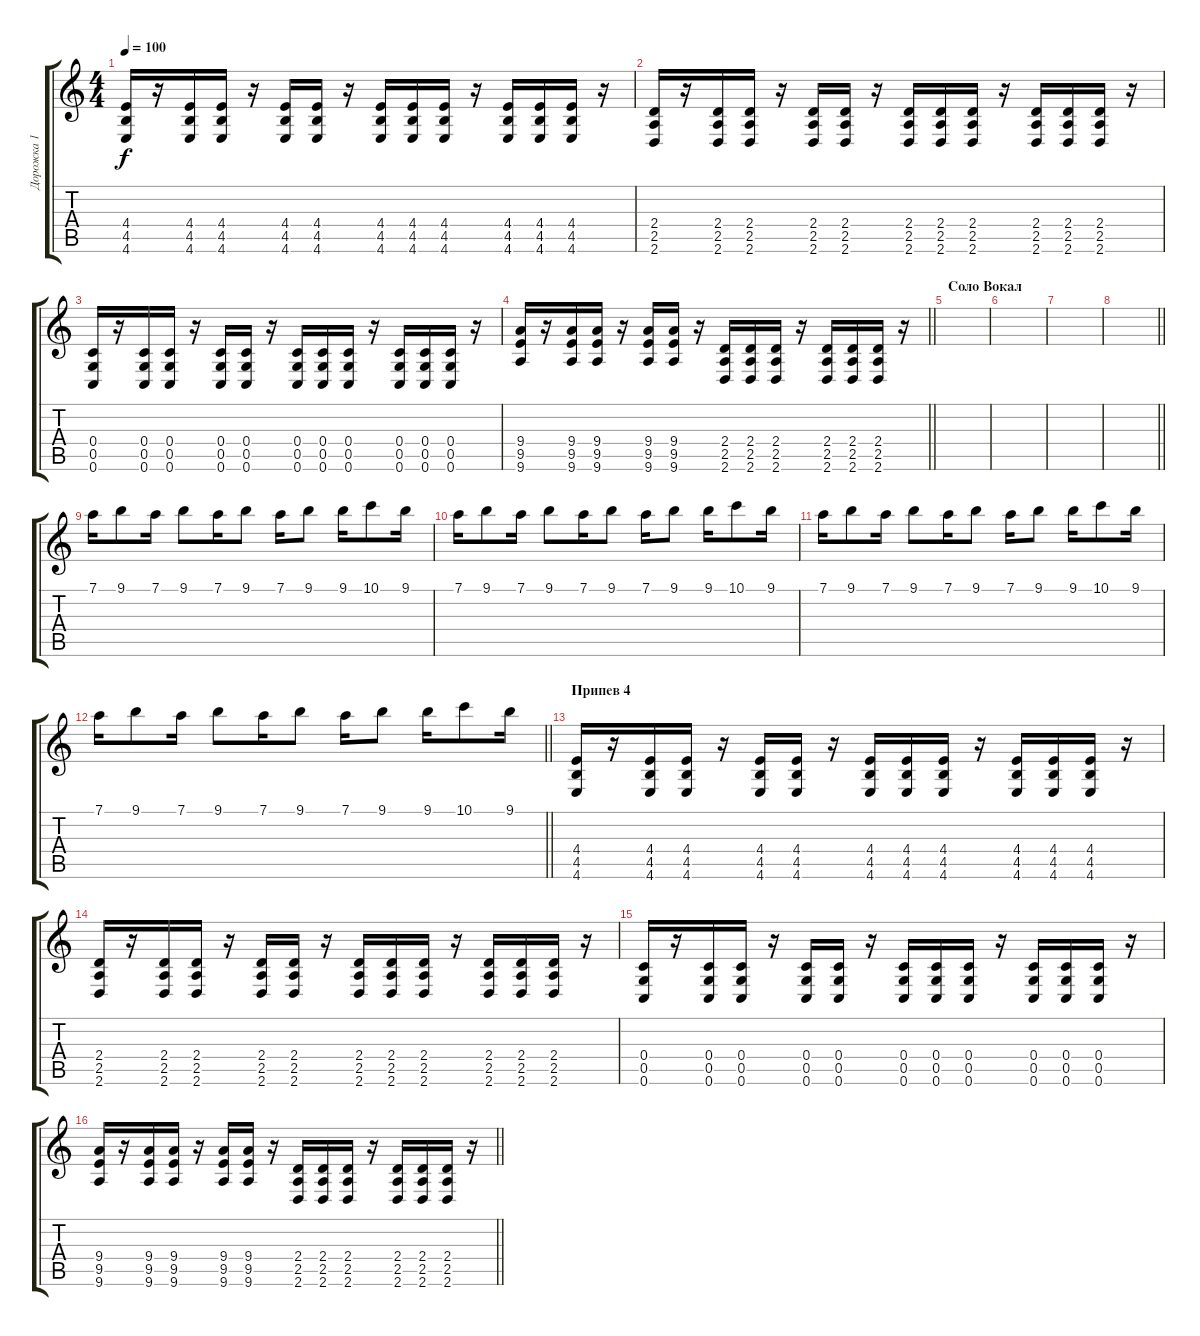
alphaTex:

\track ("Дорожка 1" "Дорожка 1") {instrument distortionguitar}
\staff {score tabs}
\tuning (D4 A3 F3 C3 G2 C2) {hide}
\ts (4 4)
\tempo 100
\clef g2
\ks c
(4.4 4.5 4.6).16{dy f} r.16 (4.4 4.5 4.6).16 (4.4 4.5 4.6).16 r.16 (4.4 4.5 4.6).16 (4.4 4.5 4.6).16 r.16 (4.4 4.5 4.6).16 (4.4 4.5 4.6).16 (4.4 4.5 4.6).16 r.16 (4.4 4.5 4.6).16 (4.4 4.5 4.6).16 (4.4 4.5 4.6).16 r.16 |
(2.4 2.5 2.6).16 r.16 (2.4 2.5 2.6).16 (2.4 2.5 2.6).16 r.16 (2.4 2.5 2.6).16 (2.4 2.5 2.6).16 r.16 (2.4 2.5 2.6).16 (2.4 2.5 2.6).16 (2.4 2.5 2.6).16 r.16 (2.4 2.5 2.6).16 (2.4 2.5 2.6).16 (2.4 2.5 2.6).16 r.16 |
(0.4 0.5 0.6).16 r.16 (0.4 0.5 0.6).16 (0.4 0.5 0.6).16 r.16 (0.4 0.5 0.6).16 (0.4 0.5 0.6).16 r.16 (0.4 0.5 0.6).16 (0.4 0.5 0.6).16 (0.4 0.5 0.6).16 r.16 (0.4 0.5 0.6).16 (0.4 0.5 0.6).16 (0.4 0.5 0.6).16 r.16 |
\barLineRight lightlight
(9.4 9.5 9.6).16 r.16 (9.4 9.5 9.6).16 (9.4 9.5 9.6).16 r.16 (9.4 9.5 9.6).16 (9.4 9.5 9.6).16 r.16 (2.4 2.5 2.6).16 (2.4 2.5 2.6).16 (2.4 2.5 2.6).16 r.16 (2.4 2.5 2.6).16 (2.4 2.5 2.6).16 (2.4 2.5 2.6).16 r.16 |
\section ("" "Соло Вокал")
|
|
|
\barLineRight lightlight
|
7.1.16 9.1.8 7.1.16 9.1.8 7.1.16 9.1.8 7.1.16 9.1.8 9.1.16 10.1.8 9.1.16 |
7.1.16 9.1.8 7.1.16 9.1.8 7.1.16 9.1.8 7.1.16 9.1.8 9.1.16 10.1.8 9.1.16 |
7.1.16 9.1.8 7.1.16 9.1.8 7.1.16 9.1.8 7.1.16 9.1.8 9.1.16 10.1.8 9.1.16 |
\barLineRight lightlight
7.1.16 9.1.8 7.1.16 9.1.8 7.1.16 9.1.8 7.1.16 9.1.8 9.1.16 10.1.8 9.1.16 |
\section ("" "Припев 4")
(4.4 4.5 4.6).16 r.16 (4.4 4.5 4.6).16 (4.4 4.5 4.6).16 r.16 (4.4 4.5 4.6).16 (4.4 4.5 4.6).16 r.16 (4.4 4.5 4.6).16 (4.4 4.5 4.6).16 (4.4 4.5 4.6).16 r.16 (4.4 4.5 4.6).16 (4.4 4.5 4.6).16 (4.4 4.5 4.6).16 r.16 |
(2.4 2.5 2.6).16 r.16 (2.4 2.5 2.6).16 (2.4 2.5 2.6).16 r.16 (2.4 2.5 2.6).16 (2.4 2.5 2.6).16 r.16 (2.4 2.5 2.6).16 (2.4 2.5 2.6).16 (2.4 2.5 2.6).16 r.16 (2.4 2.5 2.6).16 (2.4 2.5 2.6).16 (2.4 2.5 2.6).16 r.16 |
(0.4 0.5 0.6).16 r.16 (0.4 0.5 0.6).16 (0.4 0.5 0.6).16 r.16 (0.4 0.5 0.6).16 (0.4 0.5 0.6).16 r.16 (0.4 0.5 0.6).16 (0.4 0.5 0.6).16 (0.4 0.5 0.6).16 r.16 (0.4 0.5 0.6).16 (0.4 0.5 0.6).16 (0.4 0.5 0.6).16 r.16 |
\barLineRight lightlight
(9.4 9.5 9.6).16 r.16 (9.4 9.5 9.6).16 (9.4 9.5 9.6).16 r.16 (9.4 9.5 9.6).16 (9.4 9.5 9.6).16 r.16 (2.4 2.5 2.6).16 (2.4 2.5 2.6).16 (2.4 2.5 2.6).16 r.16 (2.4 2.5 2.6).16 (2.4 2.5 2.6).16 (2.4 2.5 2.6).16 r.16
